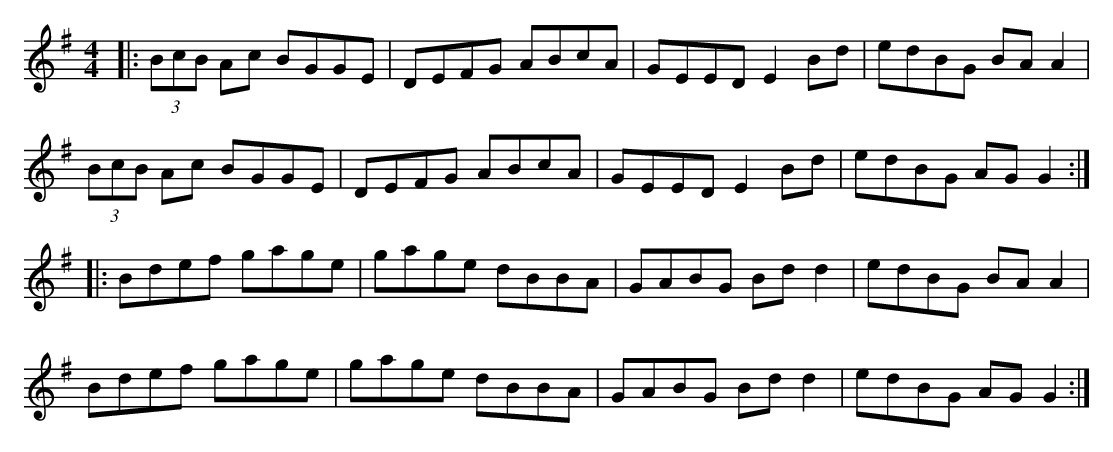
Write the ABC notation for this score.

X:1
M:4/4
K:G
|:(3BcB Ac BGGE|DEFG ABcA|GEED E2Bd|edBG BAA2|
(3BcB Ac BGGE|DEFG ABcA|GEED E2Bd|edBG AGG2:|
|:Bdef gage|gage dBBA|GABG Bdd2|edBG BAA2|
Bdef gage|gage dBBA|GABG Bdd2|edBG AGG2:|
